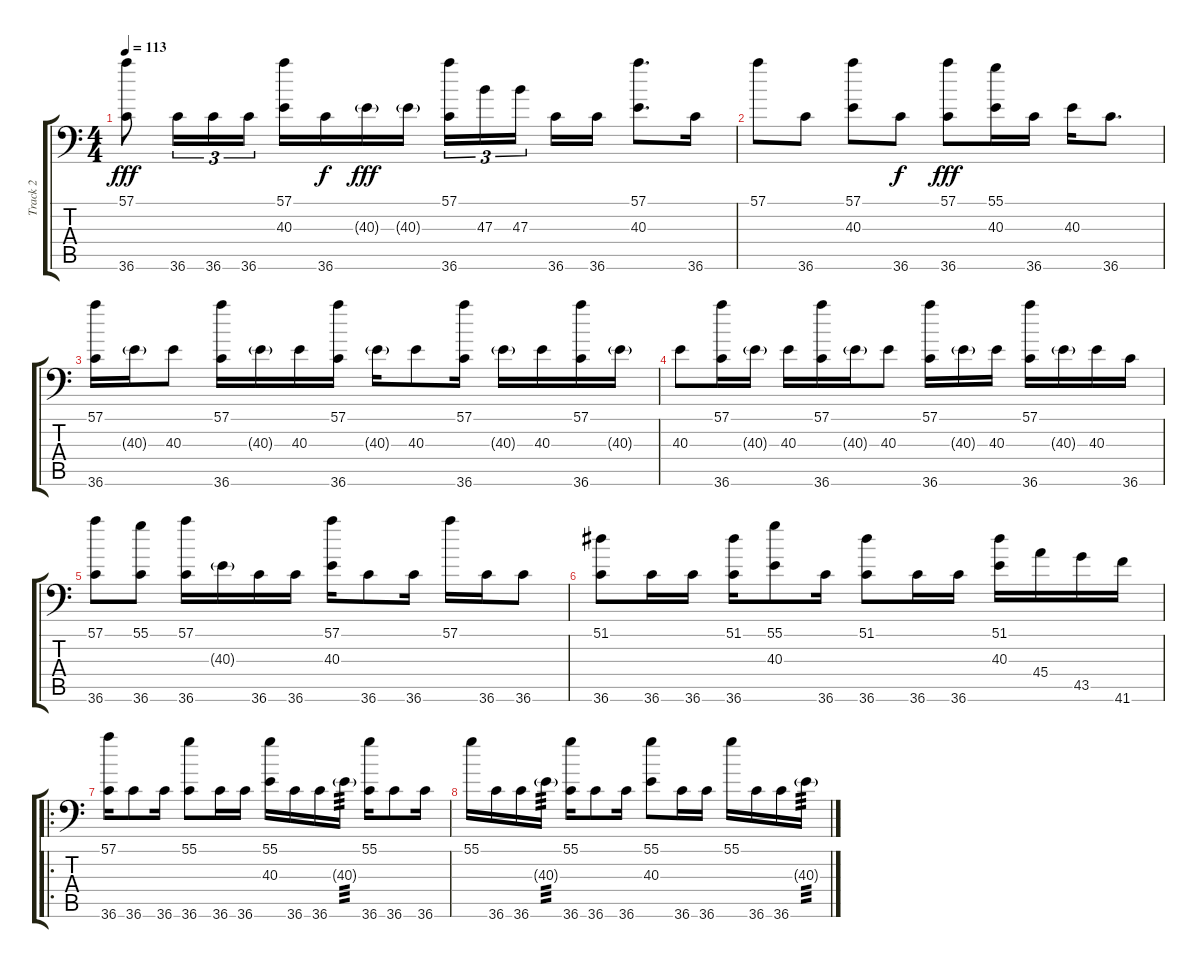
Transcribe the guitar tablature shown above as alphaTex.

\track ("Track 2" "Track 2") {instrument acousticgrandpiano}
\staff {score tabs}
\tuning (C-1 C-1 C-1 C-1 C-1 C-1) {hide}
\ts (4 4)
\tempo 113
\clef f4
\ks c
(57.1 36.6).8{dy fff} 36.6.16{tu (3 2)} 36.6.16{tu (3 2)} 36.6.16{tu (3 2)} (57.1 40.3).16 36.6.16{dy f} 40.3{g}.16{dy fff} 40.3{g}.16 (57.1 36.6).16{tu (3 2)} 47.3.16{tu (3 2)} 47.3.16{tu (3 2)} 36.6.16 36.6.16 (57.1 40.3).8{d} 36.6.16 |
57.1.8 36.6.8 (57.1 40.3).8 36.6.8{dy f} (57.1 36.6).8{dy fff} (55.1 40.3).16 36.6.16 40.3.16 36.6.8{d} |
(57.1 36.6).16 40.3{g}.16 40.3.8 (57.1 36.6).16 40.3{g}.16 40.3.16 (57.1 36.6).16 40.3{g}.16 40.3.8 (57.1 36.6).16 40.3{g}.16 40.3.16 (57.1 36.6).16 40.3{g}.16 |
40.3.8 (57.1 36.6).16 40.3{g}.16 40.3.16 (57.1 36.6).16 40.3{g}.16 40.3.8 (57.1 36.6).16 40.3{g}.16 40.3.16 (57.1 36.6).16 40.3{g}.16 40.3.16 36.6.16 |
(57.1 36.6).8 (55.1 36.6).8 (57.1 36.6).16 40.3{g}.16 36.6.16 36.6.16 (57.1 40.3).16 36.6.8 36.6.16 57.1.16 36.6.16 36.6.8 |
(51.1 36.6).8 36.6.16 36.6.16 (51.1 36.6).16 (55.1 40.3).8 36.6.16 (51.1 36.6).8 36.6.16 36.6.16 (51.1 40.3).16 45.4.16 43.5.16 41.6.16 |
\ro
(57.1 36.6).16 36.6.8 36.6.16 (55.1 36.6).8 36.6.16 36.6.16 (55.1 40.3).16 36.6.16 36.6.16 40.3{g}.16{tp 3} (55.1 36.6).16 36.6.8 36.6.16 |
55.1.16 36.6.16 36.6.16 40.3{g}.16{tp 3} (55.1 36.6).16 36.6.8 36.6.16 (55.1 40.3).8 36.6.16 36.6.16 55.1.16 36.6.16 36.6.16 40.3{g}.16{tp 3}
